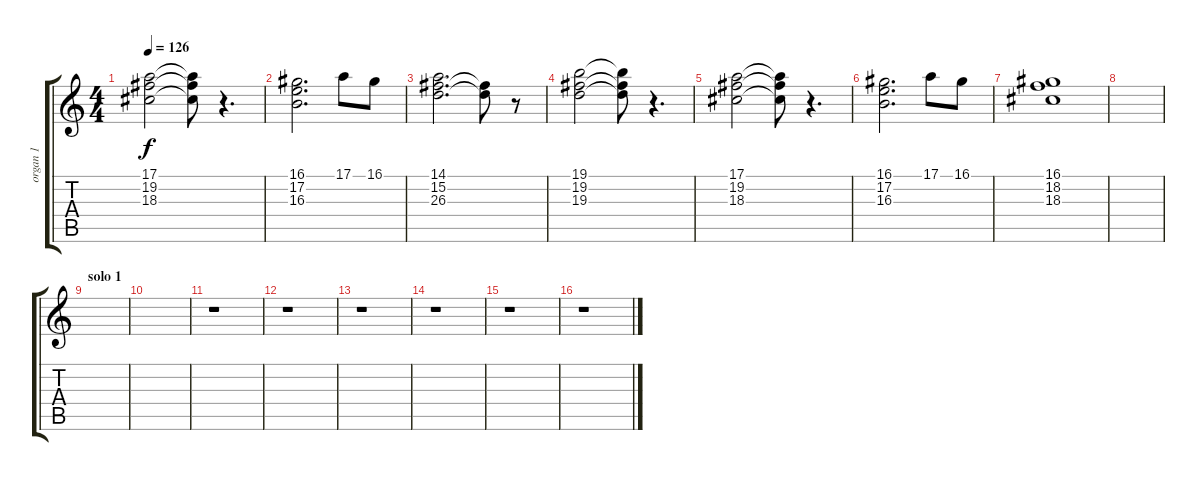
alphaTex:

\track ("organ 1" "organ 1") {instrument rockorgan}
\staff {score tabs}
\tuning (E4 B3 G3 D3 A2 E2) {hide}
\ts (4 4)
\tempo 126
\clef g2
\ks c
(17.1 19.2 18.3).2{dy f} (17.1{t} 19.2{t} 18.3{t}).8 r.4{d} |
(16.1 17.2 16.3).2{d} 17.1.8 16.1.8 |
(14.1 15.2 26.3).2{d} (14.1{t} 15.2{t}).8 r.8 |
(19.1 19.2 19.3).2 (19.1{t} 19.2{t} 19.3{t}).8 r.4{d} |
(17.1 19.2 18.3).2 (17.1{t} 19.2{t} 18.3{t}).8 r.4{d} |
(16.1 17.2 16.3).2{d} 17.1.8 16.1.8 |
(16.1 18.2 18.3).1 |
|
\section ("" "solo 1")
|
|
r.1 |
r.1 |
r.1 |
r.1 |
r.1 |
r.1
